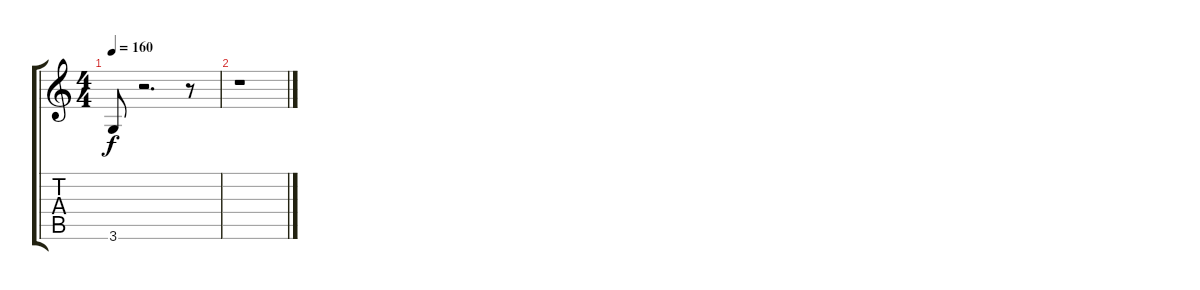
\track "" {instrument acousticguitarsteel}
\staff {score tabs}
\tuning (E4 B3 G3 D3 A2 E2) {hide}
\ts (4 4)
\tempo 160
\clef g2
\ks c
3.6{t}.8{dy f} r.2{d} r.8 |
r.1
